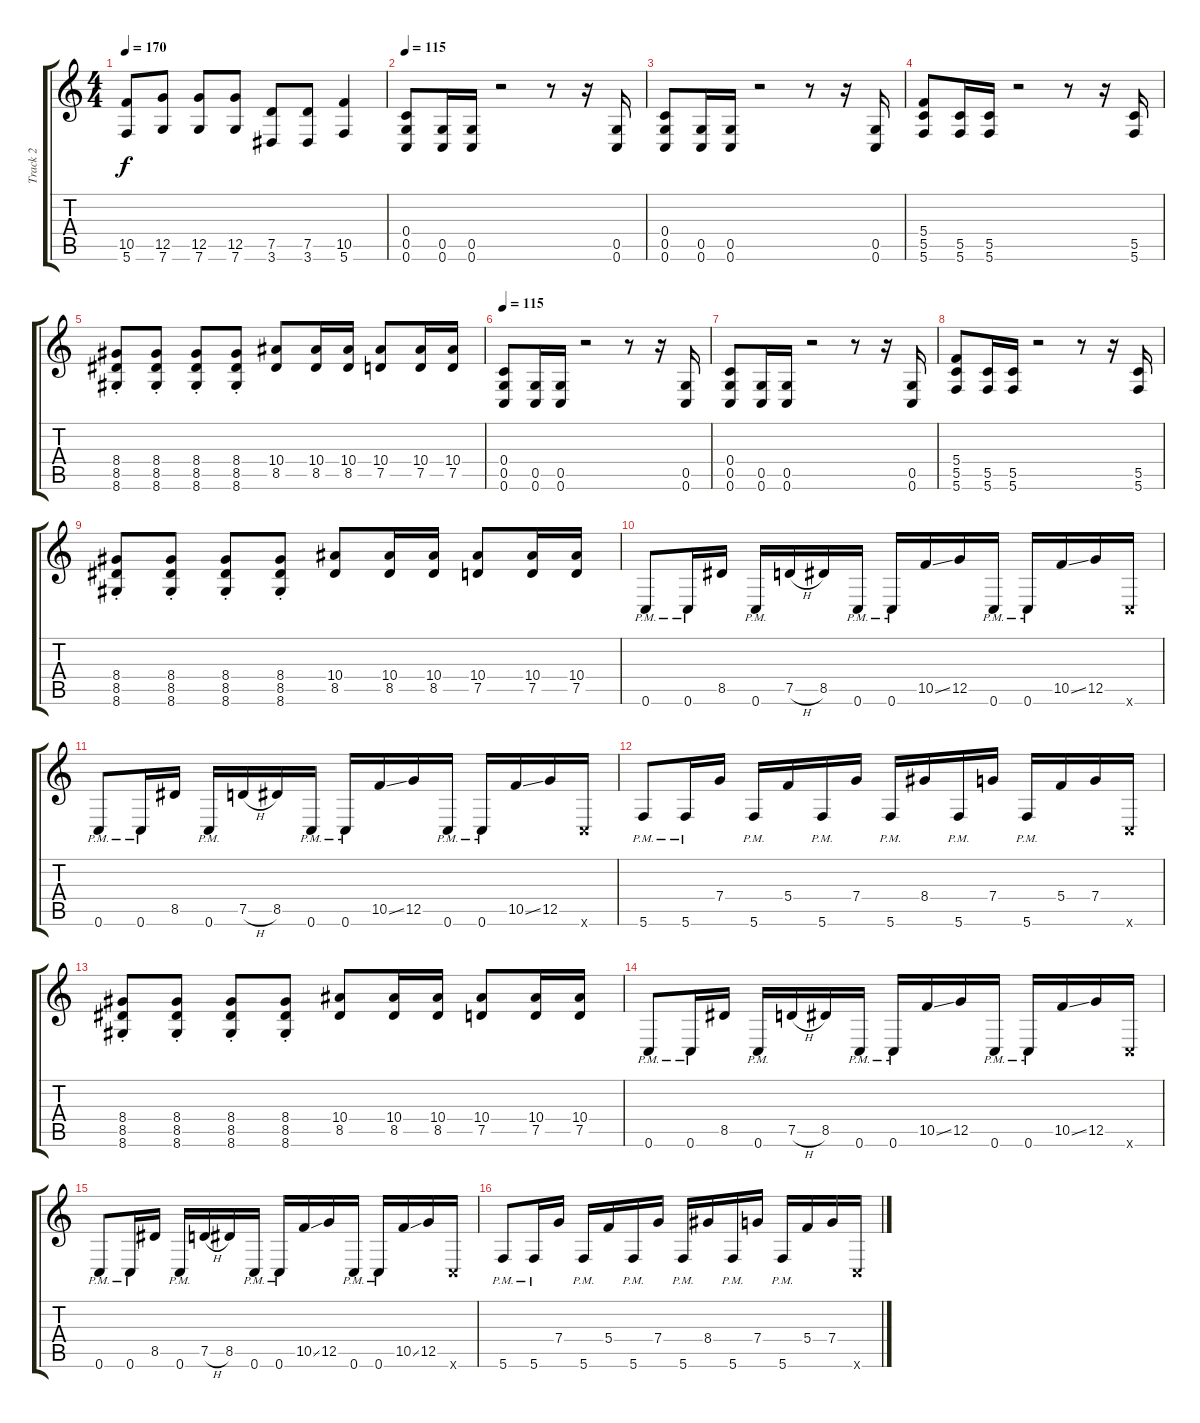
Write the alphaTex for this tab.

\track ("Track 2" "Track 2") {instrument overdrivenguitar}
\staff {score tabs}
\tuning (D4 A3 F3 C3 G2 C2) {hide}
\ts (4 4)
\tempo 170
\clef g2
\ks c
(10.5 5.6).8{dy f} (12.5 7.6).8 (12.5 7.6).8 (12.5 7.6).8 (7.5 3.6).8 (7.5 3.6).8 (10.5 5.6).4 |
\tempo 115
(0.4 0.5 0.6).8 (0.5 0.6).16 (0.5 0.6).16 r.2 r.8 r.16 (0.5 0.6).16 |
(0.4 0.5 0.6).8 (0.5 0.6).16 (0.5 0.6).16 r.2 r.8 r.16 (0.5 0.6).16 |
(5.4 5.5 5.6).8 (5.5 5.6).16 (5.5 5.6).16 r.2 r.8 r.16 (5.5 5.6).16 |
(8.4{st} 8.5{st} 8.6{st}).8 (8.4{st} 8.5{st} 8.6{st}).8 (8.4{st} 8.5{st} 8.6{st}).8 (8.4{st} 8.5{st} 8.6{st}).8 (10.4 8.5).8 (10.4 8.5).16 (10.4 8.5).16 (10.4 7.5).8 (10.4 7.5).16 (10.4 7.5).16 |
\tempo 115
(0.4 0.5 0.6).8 (0.5 0.6).16 (0.5 0.6).16 r.2 r.8 r.16 (0.5 0.6).16 |
(0.4 0.5 0.6).8 (0.5 0.6).16 (0.5 0.6).16 r.2 r.8 r.16 (0.5 0.6).16 |
(5.4 5.5 5.6).8 (5.5 5.6).16 (5.5 5.6).16 r.2 r.8 r.16 (5.5 5.6).16 |
(8.4{st} 8.5{st} 8.6{st}).8 (8.4{st} 8.5{st} 8.6{st}).8 (8.4{st} 8.5{st} 8.6{st}).8 (8.4{st} 8.5{st} 8.6{st}).8 (10.4 8.5).8 (10.4 8.5).16 (10.4 8.5).16 (10.4 7.5).8 (10.4 7.5).16 (10.4 7.5).16 |
0.6{pm}.8 0.6{pm}.16 8.5.16 0.6{pm}.16 7.5{h}.16 8.5.16 0.6{pm}.16 0.6{pm}.16 10.5{ss}.16 12.5.16 0.6{pm}.16 0.6{pm}.16 10.5{ss}.16 12.5.16 0.6{x}.16 |
0.6{pm}.8 0.6{pm}.16 8.5.16 0.6{pm}.16 7.5{h}.16 8.5.16 0.6{pm}.16 0.6{pm}.16 10.5{ss}.16 12.5.16 0.6{pm}.16 0.6{pm}.16 10.5{ss}.16 12.5.16 0.6{x}.16 |
5.6{pm}.8 5.6{pm}.16 7.4.16 5.6{pm}.16 5.4.16 5.6{pm}.16 7.4.16 5.6{pm}.16 8.4.16 5.6{pm}.16 7.4.16 5.6{pm}.16 5.4.16 7.4.16 0.6{x}.16 |
(8.4{st} 8.5{st} 8.6{st}).8 (8.4{st} 8.5{st} 8.6{st}).8 (8.4{st} 8.5{st} 8.6{st}).8 (8.4{st} 8.5{st} 8.6{st}).8 (10.4 8.5).8 (10.4 8.5).16 (10.4 8.5).16 (10.4 7.5).8 (10.4 7.5).16 (10.4 7.5).16 |
0.6{pm}.8 0.6{pm}.16 8.5.16 0.6{pm}.16 7.5{h}.16 8.5.16 0.6{pm}.16 0.6{pm}.16 10.5{ss}.16 12.5.16 0.6{pm}.16 0.6{pm}.16 10.5{ss}.16 12.5.16 0.6{x}.16 |
0.6{pm}.8 0.6{pm}.16 8.5.16 0.6{pm}.16 7.5{h}.16 8.5.16 0.6{pm}.16 0.6{pm}.16 10.5{ss}.16 12.5.16 0.6{pm}.16 0.6{pm}.16 10.5{ss}.16 12.5.16 0.6{x}.16 |
5.6{pm}.8 5.6{pm}.16 7.4.16 5.6{pm}.16 5.4.16 5.6{pm}.16 7.4.16 5.6{pm}.16 8.4.16 5.6{pm}.16 7.4.16 5.6{pm}.16 5.4.16 7.4.16 0.6{x}.16
